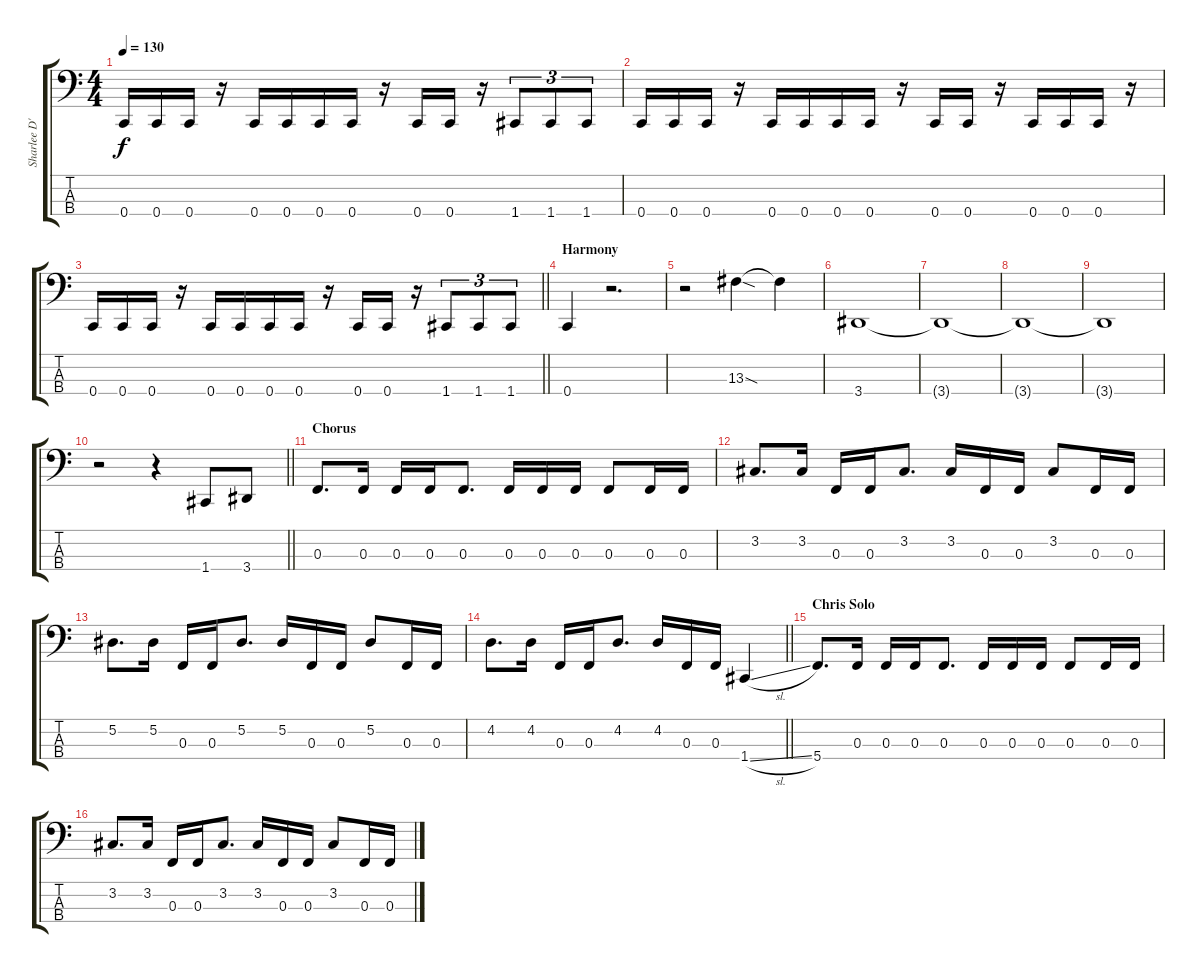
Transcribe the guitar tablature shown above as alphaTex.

\track ("Sharlee D'Angelo" "Sharlee D'") {instrument electricbasspick}
\staff {score tabs}
\tuning (Eb2 Bb1 F1 C1) {hide}
\ts (4 4)
\tempo 130
\clef f4
\ks c
0.4.16{dy f} 0.4.16 0.4.16 r.16 0.4.16 0.4.16 0.4.16 0.4.16 r.16 0.4.16 0.4.16 r.16 1.4.8{tu (3 2)} 1.4.8{tu (3 2)} 1.4.8{tu (3 2)} |
0.4.16 0.4.16 0.4.16 r.16 0.4.16 0.4.16 0.4.16 0.4.16 r.16 0.4.16 0.4.16 r.16 0.4.16 0.4.16 0.4.16 r.16 |
\barLineRight lightlight
0.4.16 0.4.16 0.4.16 r.16 0.4.16 0.4.16 0.4.16 0.4.16 r.16 0.4.16 0.4.16 r.16 1.4.8{tu (3 2)} 1.4.8{tu (3 2)} 1.4.8{tu (3 2)} |
\section ("" "Harmony")
0.4.4 r.2{d} |
r.2 13.3{sod}.4 13.3{t}.4 |
3.4.1 |
3.4{t}.1 |
3.4{t}.1 |
3.4{t}.1 |
\barLineRight lightlight
r.2 r.4 1.4.8 3.4.8 |
\section ("" "Chorus")
0.3.8{d} 0.3.16 0.3.16 0.3.16 0.3.8{d} 0.3.16 0.3.16 0.3.16 0.3.8 0.3.16 0.3.16 |
3.2.8{d} 3.2.16 0.3.16 0.3.16 3.2.8{d} 3.2.16 0.3.16 0.3.16 3.2.8 0.3.16 0.3.16 |
5.2.8{d} 5.2.16 0.3.16 0.3.16 5.2.8{d} 5.2.16 0.3.16 0.3.16 5.2.8 0.3.16 0.3.16 |
\barLineRight lightlight
4.2.8{d} 4.2.16 0.3.16 0.3.16 4.2.8{d} 4.2.16 0.3.16 0.3.16 1.4{sl}.4 |
\section ("" "Chris Solo")
5.4.8{d} 0.3.16 0.3.16 0.3.16 0.3.8{d} 0.3.16 0.3.16 0.3.16 0.3.8 0.3.16 0.3.16 |
3.2.8{d} 3.2.16 0.3.16 0.3.16 3.2.8{d} 3.2.16 0.3.16 0.3.16 3.2.8 0.3.16 0.3.16
